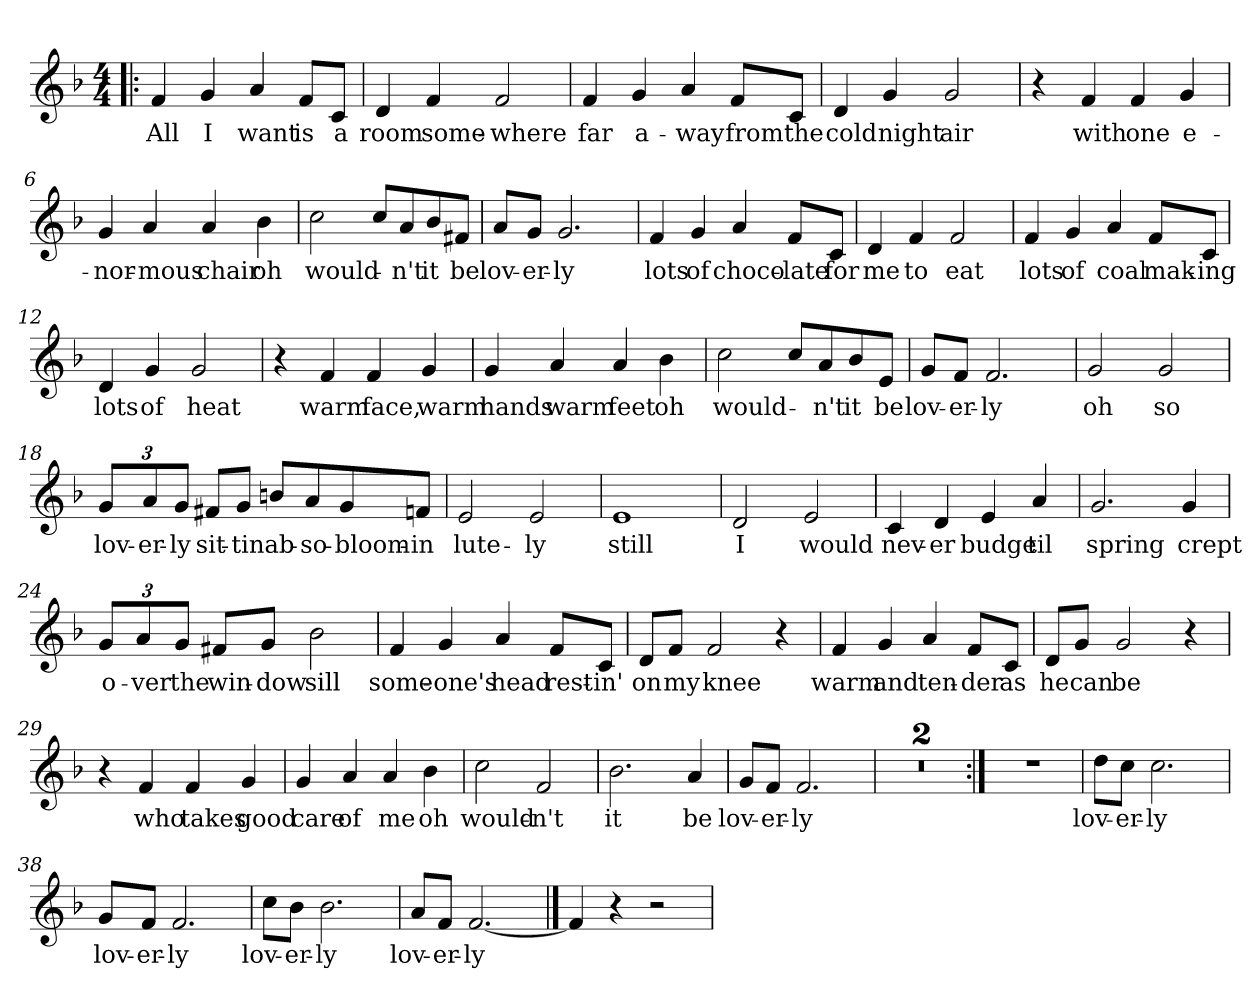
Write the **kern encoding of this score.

**kern	**text
*part1	*part1
*staff1	*staff1
*clefG2	*
*k[b-]	*
*F:	*
*M4/4	*
=1!|:	=1!|:
4f/	All
4g/	I
4a/	want
8f/L	is
8c/J	a
=2	=2
4d/	room
4f/	some-
2f/	-where
=3	=3
4f/	far
4g/	a-
4a/	-way
8f/L	from
8c/J	the
=4	=4
4d/	cold
4g/	night
2g/	air
!!LO:LB:g=z
=5	=5
4r	.
4f/	with
4f/	one
4g/	e-
=6	=6
4g/	-nor-
4a/	-mous
4a/	chair
4b-\	oh
=7	=7
2cc\	-would-
8cc/L	.
8a/	n't
8b-/	it
8f#X/J	be
=8	=8
8a/L	lov-
8g/J	-er-
2.g/	-ly
!!LO:LB:g=z
=9	=9
4f/	lots
4g/	of
4a/	choco-
8f/L	-late
8c/J	for
=10	=10
4d/	me
4f/	to
2f/	eat
=11	=11
4f/	lots
4g/	of
4a/	coal
8f/L	mak-
8c/J	-ing
=12	=12
4d/	lots
4g/	of
2g/	heat
!!LO:LB:g=z
=13	=13
4r	.
4f/	warm
4f/	face,
4g/	warm
=14	=14
4g/	hands
4a/	warm
4a/	feet
4b-\	oh
=15	=15
2cc\	would-
8cc/L	.
8a/	n't
8b-/	it
8e/J	be
=16	=16
8g/L	lov-
8f/J	-er-
2.f/	-ly
!!LO:LB:g=z
=17	=17
2g/	oh
2g/	so
=18	=18
*Xbrackettup	*
12g/L	lov-
12a/	-er-
12g/J	-ly
8f#X/L	sit-
8g/J	-tin
8bn/L	ab-
8a/	-so-
8g/	-bloom-
8fn/J	-in
=19	=19
2e/	lute-
2e/	-ly
=20	=20
1e	still
!!LO:LB:g=z
=21	=21
2d/	I
2e/	would
=22	=22
4c/	nev-
4d/	-er
4e/	budge
4a/	til
=23	=23
2.g/	spring
4g/	crept
=24	=24
12g/L	o-
12a/	-ver
12g/J	the
8f#X/L	win-
8g/J	-dow
2b-\	sill
!!LO:LB:g=z
=25	=25
4f/	some-
4g/	-one's
4a/	head
8f/L	rest-
8c/J	-in'
=26	=26
8d/L	on
8f/J	my
2f/	knee
4r	.
=27	=27
4f/	warm
4g/	and
4a/	ten-
8f/L	-der
8c/J	as
=28	=28
8d/L	he
8g/J	can
2g/	be
4r	.
!!LO:LB:g=z
=29	=29
4r	.
4f/	who
4f/	takes
4g/	good
=30	=30
4g/	care
4a/	of
4a/	me
4b-\	oh
=31	=31
2cc\	would-
2f/	-n't
=32	=32
2.b-\	it
4a/	be
!!LO:LB:g=z
=33	=33
8g/L	lov-
8f/J	-er-
2.f/	-ly
=34	=34
1r	.
=35	=35
1r	.
=36:|!	=36:|!
1r	.
=37	=37
8dd\L	lov-
8cc\J	-er-
2.cc\	-ly
=38	=38
8g/L	lov-
8f/J	-er-
2.f/	-ly
=39	=39
8cc\L	lov-
8b-\J	er-
2.b-\	-ly
=40	=40
8a/L	lov-
8f/J	-er-
[2.f/	ly
==41	==41
4f/]	.
4r	.
2r	.
=	=
*-	*-
